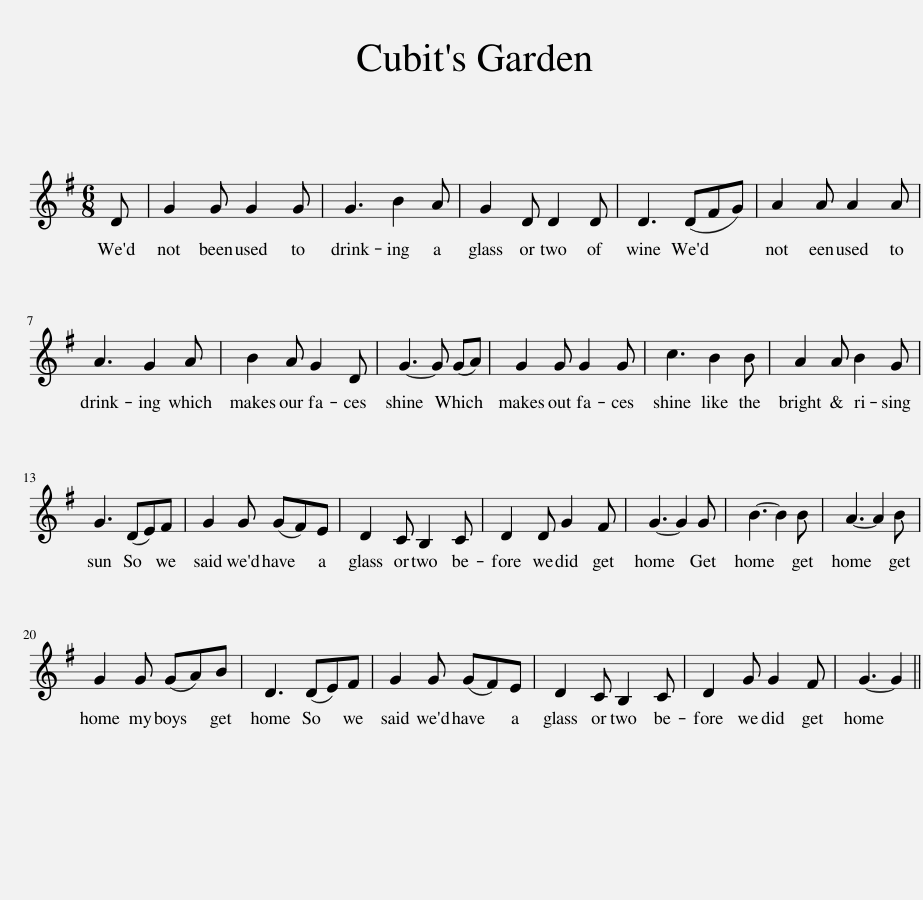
X:1
L:1/8
M:6/8
I:linebreak $
K:G
V:1 treble
V:1
 D | G2 G G2 G | G3 B2 A | G2 D D2 D | D3 (DFG) | %5
 A2 A A2 A |$ A3 G2 A | B2 A G2 D | G3- G (GA) | G2 G G2 G | %10
 c3 B2 B | A2 A B2 G |$ G3 (DE)F | G2 G (GF)E | D2 C B,2 C | %15
 D2 D G2 F | G3- G2 G | B3- B2 B | A3- A2 B |$ G2 G (GA)B | %20
 D3 (DE)F | G2 G (GF)E | D2 C B,2 C | D2 G G2 F | G3- G2 || %25
